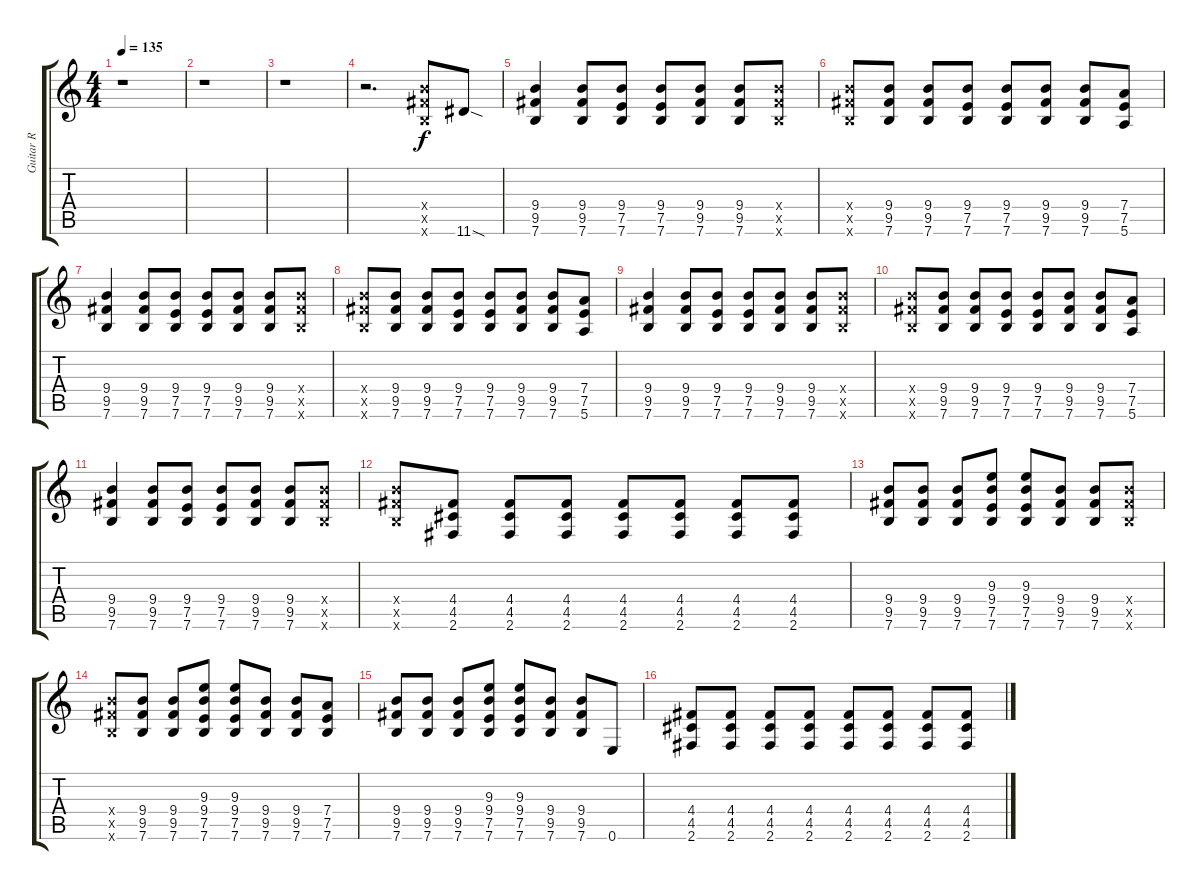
\track ("Guitar R" "Guitar R") {instrument acousticguitarsteel}
\staff {score tabs}
\tuning (E4 B3 G3 D3 A2 E2) {hide}
\ts (4 4)
\tempo 135
\clef g2
\ks c
r.1{dy f instrument acousticguitarsteel} |
r.1 |
r.1 |
r.2{d} (9.4{x} 9.5{x} 7.6{x}).8 11.6{sod}.8 |
(9.4 9.5 7.6).4 (9.4 9.5 7.6).8 (9.4 7.5 7.6).8 (9.4 7.5 7.6).8 (9.4 9.5 7.6).8 (9.4 9.5 7.6).8 (9.4{x} 9.5{x} 7.6{x}).8 |
(9.4{x} 9.5{x} 7.6{x}).8 (9.4 9.5 7.6).8 (9.4 9.5 7.6).8 (9.4 7.5 7.6).8 (9.4 7.5 7.6).8 (9.4 9.5 7.6).8 (9.4 9.5 7.6).8 (7.4 7.5 5.6).8 |
(9.4 9.5 7.6).4 (9.4 9.5 7.6).8 (9.4 7.5 7.6).8 (9.4 7.5 7.6).8 (9.4 9.5 7.6).8 (9.4 9.5 7.6).8 (9.4{x} 9.5{x} 7.6{x}).8 |
(9.4{x} 9.5{x} 7.6{x}).8 (9.4 9.5 7.6).8 (9.4 9.5 7.6).8 (9.4 7.5 7.6).8 (9.4 7.5 7.6).8 (9.4 9.5 7.6).8 (9.4 9.5 7.6).8 (7.4 7.5 5.6).8 |
(9.4 9.5 7.6).4 (9.4 9.5 7.6).8 (9.4 7.5 7.6).8 (9.4 7.5 7.6).8 (9.4 9.5 7.6).8 (9.4 9.5 7.6).8 (9.4{x} 9.5{x} 7.6{x}).8 |
(9.4{x} 9.5{x} 7.6{x}).8 (9.4 9.5 7.6).8 (9.4 9.5 7.6).8 (9.4 7.5 7.6).8 (9.4 7.5 7.6).8 (9.4 9.5 7.6).8 (9.4 9.5 7.6).8 (7.4 7.5 5.6).8 |
(9.4 9.5 7.6).4 (9.4 9.5 7.6).8 (9.4 7.5 7.6).8 (9.4 7.5 7.6).8 (9.4 9.5 7.6).8 (9.4 9.5 7.6).8 (9.4{x} 9.5{x} 7.6{x}).8 |
(9.4{x} 9.5{x} 7.6{x}).8 (4.4 4.5 2.6).8 (4.4 4.5 2.6).8 (4.4 4.5 2.6).8 (4.4 4.5 2.6).8 (4.4 4.5 2.6).8 (4.4 4.5 2.6).8 (4.4 4.5 2.6).8 |
(9.4 9.5 7.6).8 (9.4 9.5 7.6).8 (9.4 9.5 7.6).8 (9.3 9.4 7.5 7.6).8 (9.3 9.4 7.5 7.6).8 (9.4 9.5 7.6).8 (9.4 9.5 7.6).8 (9.4{x} 9.5{x} 7.6{x}).8 |
(9.4{x} 9.5{x} 7.6{x}).8 (9.4 9.5 7.6).8 (9.4 9.5 7.6).8 (9.3 9.4 7.5 7.6).8 (9.3 9.4 7.5 7.6).8 (9.4 9.5 7.6).8 (9.4 9.5 7.6).8 (7.4 7.5 7.6).8 |
(9.4 9.5 7.6).8 (9.4 9.5 7.6).8 (9.4 9.5 7.6).8 (9.3 9.4 7.5 7.6).8 (9.3 9.4 7.5 7.6).8 (9.4 9.5 7.6).8 (9.4 9.5 7.6).8 0.6.8 |
(4.4 4.5 2.6).8 (4.4 4.5 2.6).8 (4.4 4.5 2.6).8 (4.4 4.5 2.6).8 (4.4 4.5 2.6).8 (4.4 4.5 2.6).8 (4.4 4.5 2.6).8 (4.4 4.5 2.6).8
